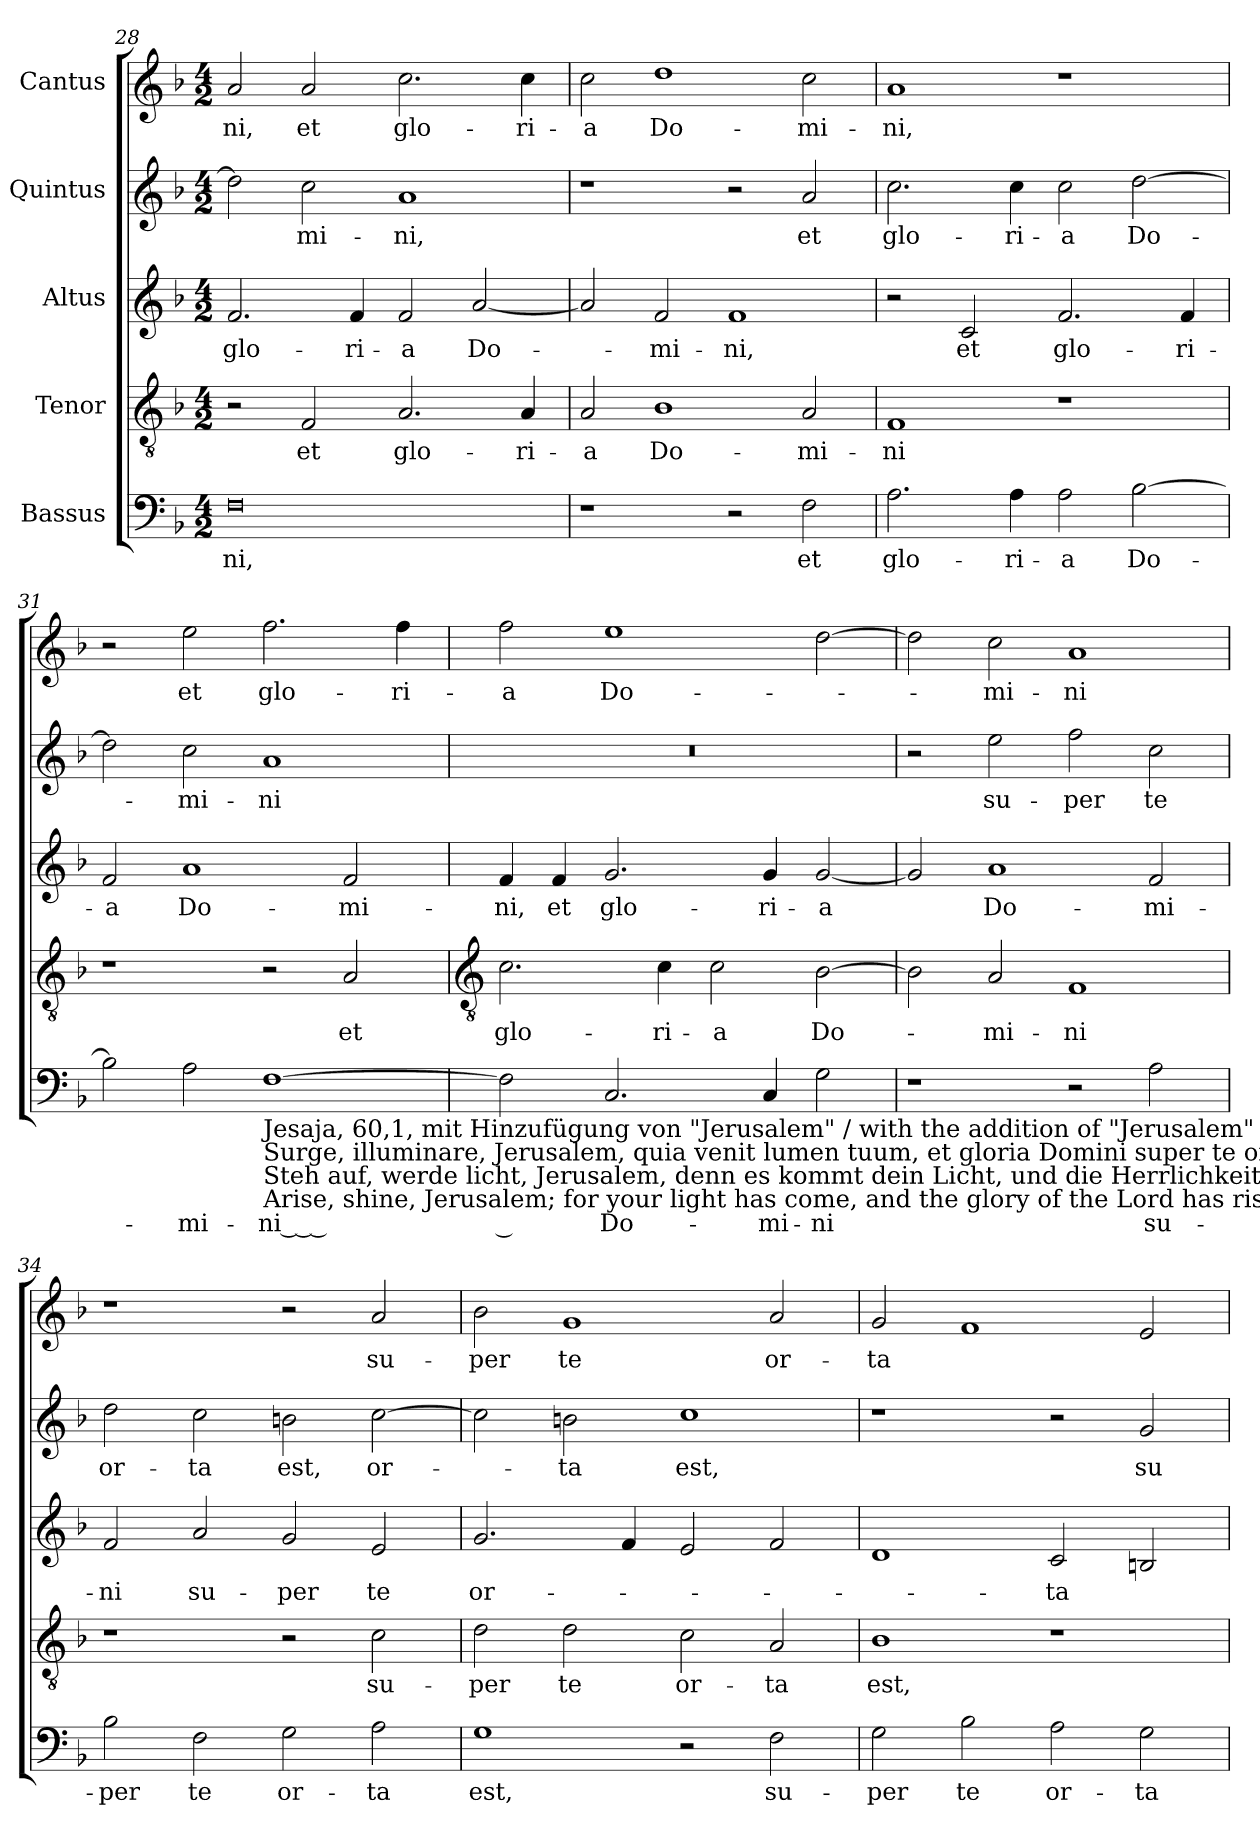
**kern	**text	**kern	**text	**kern	**text	**kern	**text	**kern	**text
*part5	*part5	*part4	*part4	*part3	*part3	*part2	*part2	*part1	*part1
*staff5	*staff5	*staff4	*staff4	*staff3	*staff3	*staff2	*staff2	*staff1	*staff1
*I"Bassus	*	*I"Tenor	*	*I"Altus	*	*I"Quintus	*	*I"Cantus	*
*clefF4	*	*clefGv2	*	*clefG2	*	*clefG2	*	*clefG2	*
*k[b-]	*	*k[b-]	*	*k[b-]	*	*k[b-]	*	*k[b-]	*
*F:	*	*F:	*	*F:	*	*F:	*	*F:	*
*M4/2	*	*M4/2	*	*M4/2	*	*M4/2	*	*M4/2	*
=28	=28	=28	=28	=28	=28	=28	=28	=28	=28
!	!LO:LY:b	!	!	!	!LO:LY:b	!	!	!	!LO:LY:b
0F	-ni,	2r	.	2.f	glo-	2dd]	.	2a	-ni,
!	!	!	!LO:LY:b	!	!	!	!LO:LY:b	!	!LO:LY:b
.	.	2F	et	.	.	2cc	-mi-	2a	et
!	!	!	!	!	!LO:LY:b	!	!	!	!
.	.	.	.	4f	-ri-	.	.	.	.
!	!	!	!LO:LY:b	!	!LO:LY:b	!	!LO:LY:b	!	!LO:LY:b
.	.	2.A	glo-	2f	-a	1a	-ni,	2.cc	glo-
!	!	!	!	!	!LO:LY:b	!	!	!	!
.	.	.	.	[2a	Do-	.	.	.	.
!	!	!	!LO:LY:b	!	!	!	!	!	!LO:LY:b
.	.	4A	-ri-	.	.	.	.	4cc	-ri-
=29	=29	=29	=29	=29	=29	=29	=29	=29	=29
!	!	!	!LO:LY:b	!	!	!	!	!	!LO:LY:b
1r	.	2A	-a	2a]	.	1r	.	2cc	-a
!	!	!	!LO:LY:b	!	!LO:LY:b	!	!	!	!LO:LY:b
.	.	1B-	Do-	2f	-mi-	.	.	1dd	Do-
!	!	!	!	!	!LO:LY:b	!	!	!	!
2r	.	.	.	1f	-ni,	2r	.	.	.
!	!LO:LY:b	!	!LO:LY:b	!	!	!	!LO:LY:b	!	!LO:LY:b
2F	et	2A	-mi-	.	.	2a	et	2cc	-mi-
=30	=30	=30	=30	=30	=30	=30	=30	=30	=30
!	!LO:LY:b	!	!LO:LY:b	!	!	!	!LO:LY:b	!	!LO:LY:b
2.A	glo-	1F	-ni	2r	.	2.cc	glo-	1a	-ni,
!	!	!	!	!	!LO:LY:b	!	!	!	!
.	.	.	.	2c	et	.	.	.	.
!	!LO:LY:b	!	!	!	!	!	!LO:LY:b	!	!
4A	-ri-	.	.	.	.	4cc	-ri-	.	.
!	!LO:LY:b	!	!	!	!LO:LY:b	!	!LO:LY:b	!	!
2A	-a	1r	.	2.f	glo-	2cc	-a	1r	.
!	!LO:LY:b	!	!	!	!	!	!LO:LY:b	!	!
[2B-	Do-	.	.	.	.	[2dd	Do-	.	.
!	!	!	!	!	!LO:LY:b	!	!	!	!
.	.	.	.	4f	-ri-	.	.	.	.
=31	=31	=31	=31	=31	=31	=31	=31	=31	=31
!	!	!	!	!	!LO:LY:b	!	!	!	!
2B-]	.	1r	.	2f	-a	2dd]	.	2r	.
!	!LO:LY:b	!	!	!	!LO:LY:b	!	!LO:LY:b	!	!LO:LY:b
2A	-mi-	.	.	1a	Do-	2cc	-mi-	2ee	et
!LO:TX:b:t=Jesaja, 60,1, mit Hinzufügung von "Jerusalem" / with the addition of "Jerusalem"\nSurge, illuminare, Jerusalem, quia venit lumen tuum, et gloria Domini super te orta est.\nSteh auf, werde licht, Jerusalem, denn es kommt dein Licht, und die Herrlichkeit des HERRN ist über dir aufgegangen.\nArise, shine, Jerusalem; for your light has come, and the glory of the Lord has risen upon you.	!	!	!	!	!	!	!	!	!
!	!LO:LY:b	!	!	!	!	!	!LO:LY:b	!	!LO:LY:b
[1F	-ni____	2r	.	.	.	1a	-ni	2.ff	glo-
!	!	!	!LO:LY:b	!	!LO:LY:b	!	!	!	!
.	.	2A	et	2f	-mi-	.	.	.	.
!	!	!	!	!	!	!	!	!	!LO:LY:b
.	.	.	.	.	.	.	.	4ff	-ri-
!!LO:LB:g=z
=32	=32	=32	=32	=32	=32	=32	=32	=32	=32
*	*	*clefGv2	*	*	*	*	*	*	*
!	!LO:LY:b	!	!LO:LY:b	!	!LO:LY:b	!	!	!	!LO:LY:b
2F]	__	2.c	glo-	4f	-ni,	0r	.	2ff	-a
!	!	!	!	!	!LO:LY:b	!	!	!	!
.	.	.	.	4f	et	.	.	.	.
!	!LO:LY:b	!	!	!	!LO:LY:b	!	!	!	!LO:LY:b
2.C	Do-	.	.	2.g	glo-	.	.	1ee	Do-
!	!	!	!LO:LY:b	!	!	!	!	!	!
.	.	4c	-ri-	.	.	.	.	.	.
!	!	!	!LO:LY:b	!	!	!	!	!	!
.	.	2c	-a	.	.	.	.	.	.
!	!LO:LY:b	!	!	!	!LO:LY:b	!	!	!	!
4C	-mi-	.	.	4g	-ri-	.	.	.	.
!	!LO:LY:b	!	!LO:LY:b	!	!LO:LY:b	!	!	!	!
2G	-ni	[2B-	Do-	[2g	-a	.	.	[2dd	.
=33	=33	=33	=33	=33	=33	=33	=33	=33	=33
1r	.	2B-]	.	2g]	.	2r	.	2dd]	.
!	!	!	!LO:LY:b	!	!LO:LY:b	!	!LO:LY:b	!	!LO:LY:b
.	.	2A	-mi-	1a	Do-	2ee	su-	2cc	-mi-
!	!	!	!LO:LY:b	!	!	!	!LO:LY:b	!	!LO:LY:b
2r	.	1F	-ni	.	.	2ff	-per	1a	-ni
!	!LO:LY:b	!	!	!	!LO:LY:b	!	!LO:LY:b	!	!
2A	su-	.	.	2f	-mi-	2cc	te	.	.
=34	=34	=34	=34	=34	=34	=34	=34	=34	=34
!	!LO:LY:b	!	!	!	!LO:LY:b	!	!LO:LY:b	!	!
2B-	-per	1r	.	2f	-ni	2dd	or-	1r	.
!	!LO:LY:b	!	!	!	!LO:LY:b	!	!LO:LY:b	!	!
2F	te	.	.	2a	su-	2cc	-ta	.	.
!	!LO:LY:b	!	!	!	!LO:LY:b	!	!LO:LY:b	!	!
2G	or-	2r	.	2g	-per	2bn	est,	2r	.
!	!LO:LY:b	!	!LO:LY:b	!	!LO:LY:b	!	!LO:LY:b	!	!LO:LY:b
2A	-ta	2c	su-	2e	te	[2cc	or-	2a	su-
=35	=35	=35	=35	=35	=35	=35	=35	=35	=35
!	!LO:LY:b	!	!LO:LY:b	!	!LO:LY:b	!	!	!	!LO:LY:b
1G	est,	2d	-per	2.g	or-	2cc]	.	2b-	-per
!	!	!	!LO:LY:b	!	!	!	!LO:LY:b	!	!LO:LY:b
.	.	2d	te	.	.	2bn	-ta	1g	te
.	.	.	.	4f	.	.	.	.	.
!	!	!	!LO:LY:b	!	!	!	!LO:LY:b	!	!
2r	.	2c	or-	2e	.	1cc	est,	.	.
!	!LO:LY:b	!	!LO:LY:b	!	!	!	!	!	!LO:LY:b
2F	su-	2A	-ta	2f	.	.	.	2a	or-
=36	=36	=36	=36	=36	=36	=36	=36	=36	=36
!	!LO:LY:b	!	!LO:LY:b	!	!	!	!	!	!LO:LY:b
2G	-per	1B-	est,	1d	.	1r	.	2g	-ta
!	!LO:LY:b	!	!	!	!	!	!	!	!
2B-	te	.	.	.	.	.	.	1f	.
!	!LO:LY:b	!	!	!	!LO:LY:b	!	!	!	!
2A	or-	1r	.	2c	-ta	2r	.	.	.
!	!LO:LY:b	!	!	!	!	!	!LO:LY:b	!	!
2G	-ta	.	.	2Bn	.	2g	su-	2e	.
=	=	=	=	=	=	=	=	=	=
*-	*-	*-	*-	*-	*-	*-	*-	*-	*-
